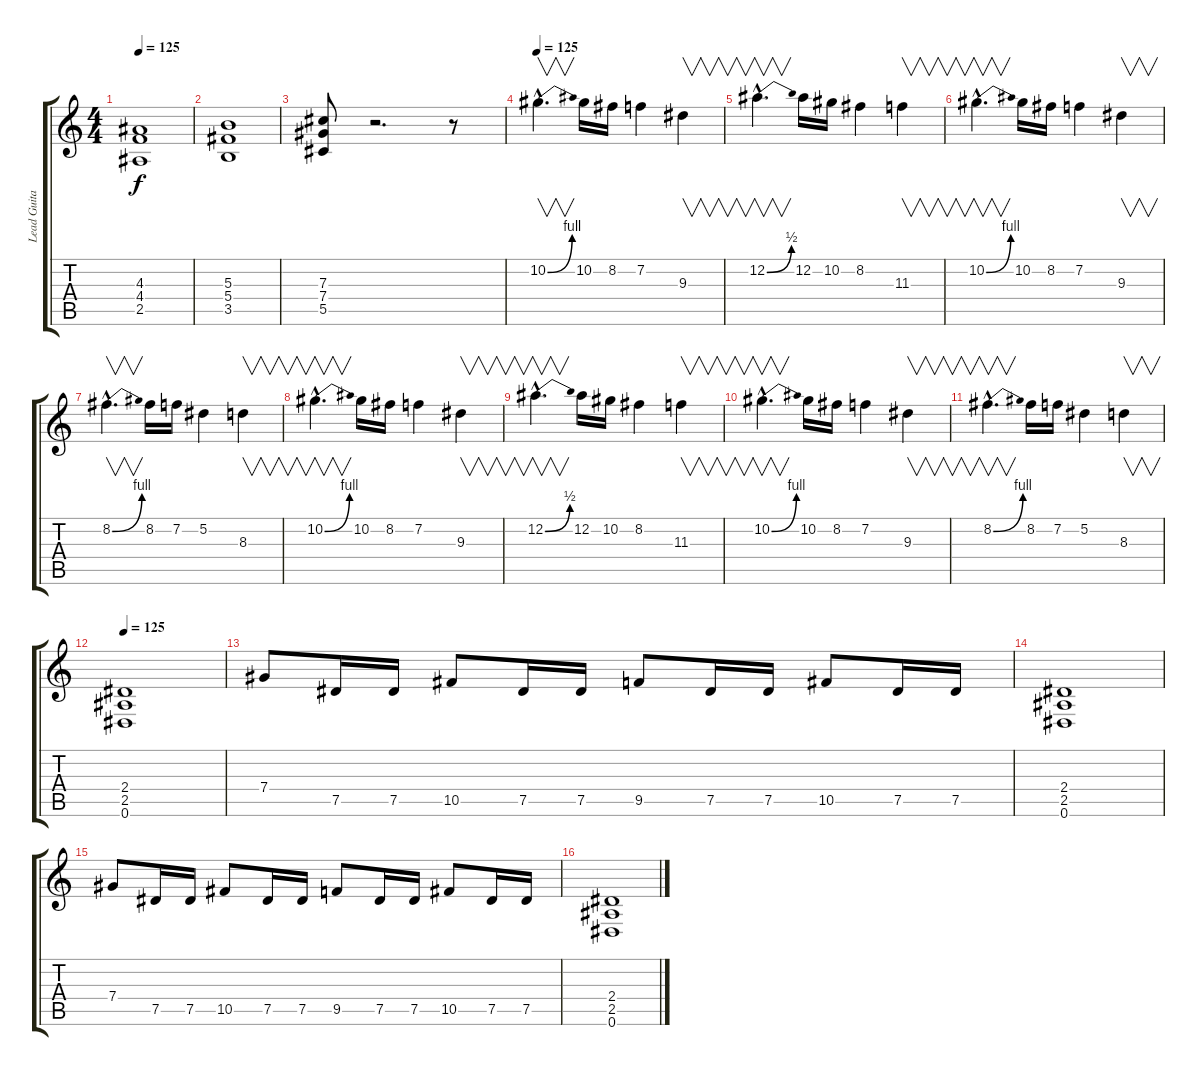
\track ("Lead Guitar" "Lead Guita") {instrument distortionguitar}
\staff {score tabs}
\tuning (Eb4 Bb3 Gb3 Db3 Ab2 Eb2) {hide}
\ts (4 4)
\tempo 125
\clef g2
\ks c
(4.3 4.4 2.5).1{dy f} |
(5.3 5.4 3.5).1 |
(7.3 7.4 5.5).8 r.2{d} r.8 |
\tempo 125
10.2{be (bend 0 0 60 4) hac}.4{v d instrument overdrivenguitar} 10.2.16 8.2.16 7.2.4 9.3.4{v} |
12.2{be (bend 0 0 60 2) hac}.4{v d} 12.2.16 10.2.16 8.2.4 11.3.4{v} |
10.2{be (bend 0 0 60 4) hac}.4{v d} 10.2.16 8.2.16 7.2.4 9.3.4{v} |
8.2{be (bend 0 0 60 4) hac}.4{v d} 8.2.16 7.2.16 5.2.4 8.3.4{v} |
10.2{be (bend 0 0 60 4) hac}.4{v d} 10.2.16 8.2.16 7.2.4 9.3.4{v} |
12.2{be (bend 0 0 60 2) hac}.4{v d} 12.2.16 10.2.16 8.2.4 11.3.4{v} |
10.2{be (bend 0 0 60 4) hac}.4{v d} 10.2.16 8.2.16 7.2.4 9.3.4{v} |
8.2{be (bend 0 0 60 4) hac}.4{v d} 8.2.16 7.2.16 5.2.4 8.3.4{v} |
\tempo 125
(2.4 2.5 0.6).1{instrument distortionguitar} |
7.4.8 7.5.16 7.5.16 10.5.8 7.5.16 7.5.16 9.5.8 7.5.16 7.5.16 10.5.8 7.5.16 7.5.16 |
(2.4 2.5 0.6).1 |
7.4.8 7.5.16 7.5.16 10.5.8 7.5.16 7.5.16 9.5.8 7.5.16 7.5.16 10.5.8 7.5.16 7.5.16 |
(2.4 2.5 0.6).1
